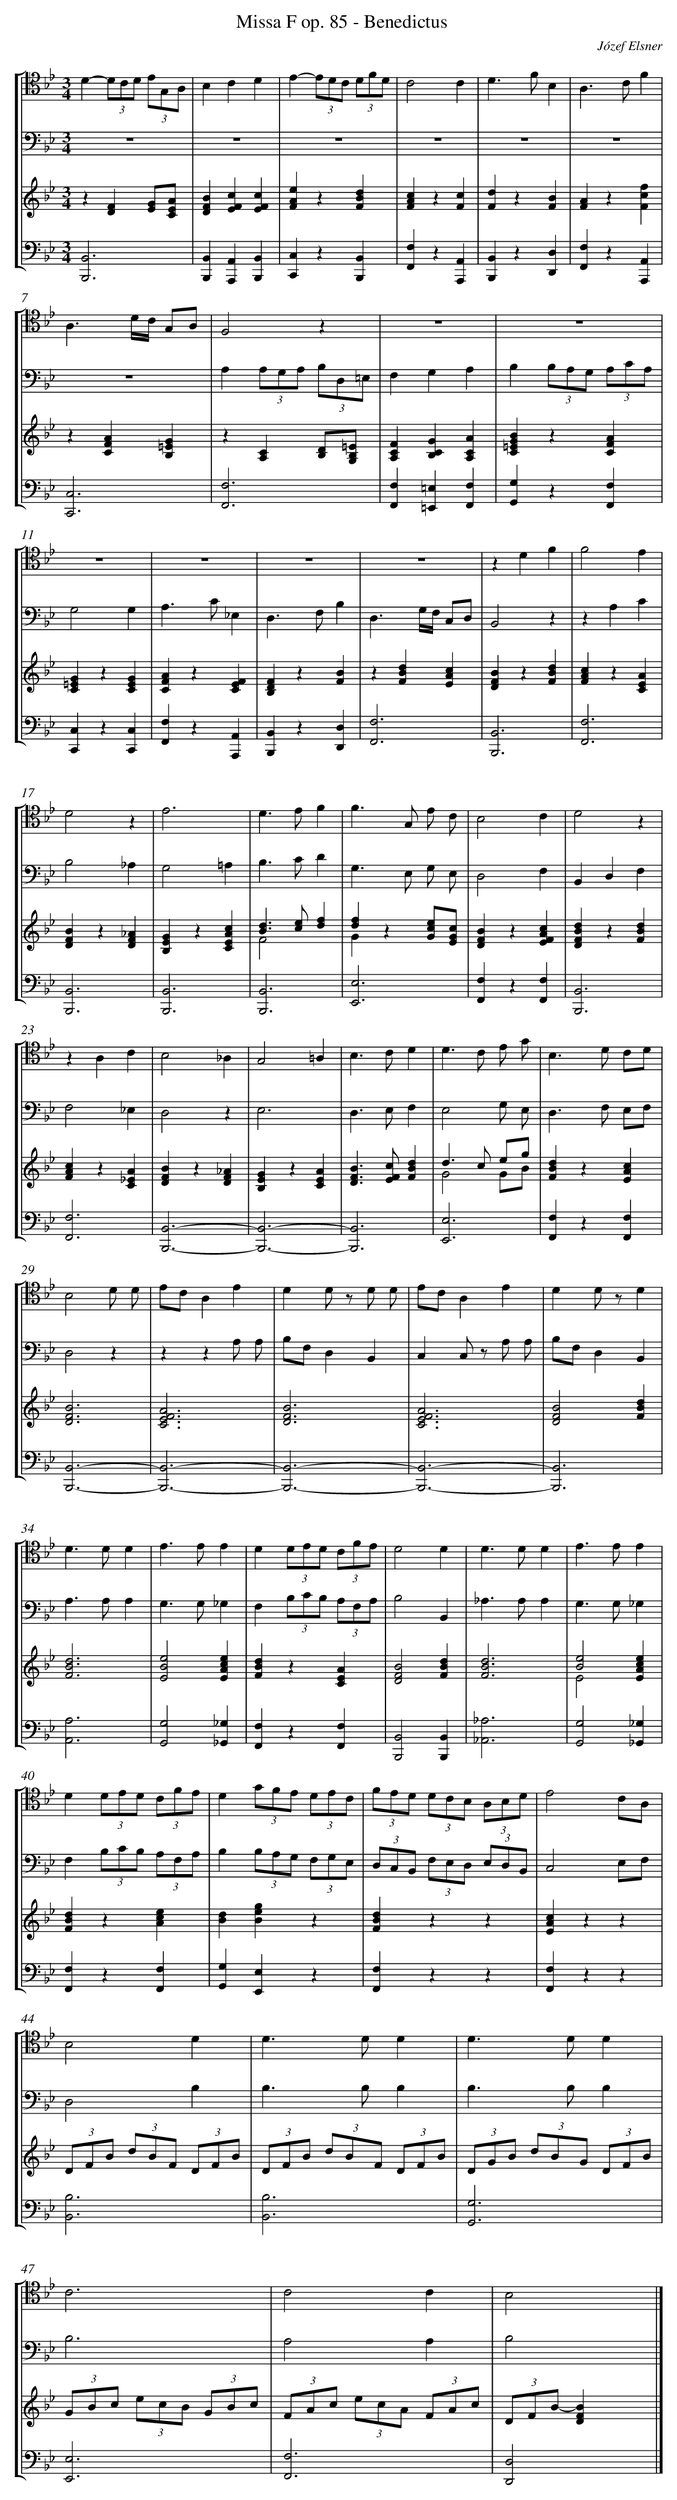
X:1
T: Missa F op. 85 - Benedictus
C: Józef Elsner
L: 1/4
M: 3/4
%%staves [1 2 3 4]
V: 1 clef=tenor
V: 2 clef=bass
V: 3 clef=treble
V: 4 clef=bass
K: Bb
[V:1] D-(3D/C/D/ (3E/G,/A,/ |
[V:2] z3 |
[V:3] z[DF][E/G/][C/E/A/] |
[V:4] [B,,,3B,,3] |
[V:1] B,CD |
[V:2] z3 |
[V:3] [DFB][EFc][EFc] |
[V:4] [B,,,B,,][A,,,A,,][B,,,B,,] |
[V:1] E-(3E/D/C/ (3D/F/D/ |
[V:2] z3 |
[V:3] [FAe]z[FBd] |
[V:4] [C,,C,]z[B,,,B,,] |
[V:1] C2C |
[V:2] z3 |
[V:3] [FAc]z[Fc] |
[V:4] [F,,F,]z[A,,,A,,] |
[V:1] D>FB, |
[V:2] z3 |
[V:3] [Fd]z[FB] |
[V:4] [B,,,B,,]z[D,,D,] |
[V:1] A,>CF |
[V:2] z3 |
[V:3] [FA]z[Fcf] |
[V:4] [F,,F,]z[A,,,A,,] |
[V:1] A,3/D//C// G,/A,/ |
[V:2] z3 |
[V:3] z[CFA][B,=EG] |
[V:4] [C,,3C,3] |
[V:1] F,2z |
[V:2] A,(3A,/G,/A,/ (3B,/D,/=E,/ |
[V:3] z[A,C][B,/D/][G,/B,/=E/] |
[V:4] [F,,3F,3] |
[V:1] z3 |
[V:2] F,G,A, |
[V:3] [A,CF][B,CG][A,CA] |
[V:4] [F,,F,][=E,,=E,][F,,F,] |
[V:1] z3 |
[V:2] B,(3B,/A,/G,/ (3A,/C/A,/ |
[V:3] [C=EGB]z[CFA] |
[V:4] [G,,G,]z[F,,F,] |
[V:1] z3 |
[V:2] G,2G, |
[V:3] [C=EG]z[CEG] |
[V:4] [C,,C,]z[C,,C,] |
[V:1] z3 |
[V:2] A,>C_E, |
[V:3] [CFA]z[CEF] |
[V:4] [F,,F,]z[A,,,A,,] |
[V:1] z3 |
[V:2] D,>F,B, |
[V:3] [B,DF]z[FB] |
[V:4] [B,,,B,,]z[D,,D,] |
[V:1] z3 |
[V:2] D,3/G,//F,// C,/D,/ |
[V:3] z[FBd][EAc] |
[V:4] [F,,3F,3] |
[V:1] zDF |
[V:2] B,,2z |
[V:3] [DFB]z[FBd] |
[V:4] [B,,,3B,,3] |
[V:1] F2E |
[V:2] zA,C |
[V:3] [FAc]z[CEA] |
[V:4] [F,,3F,3] |
[V:1] D2z |
[V:2] B,2_A, |
[V:3] [DFB]z[DF_A] |
[V:4] [B,,,3B,,3] |
[V:1] E3 |
[V:2] G,2=A, |
[V:3] [B,EG]z[CEAc] |
[V:4] [B,,,3B,,3] |
[V:1] D>EF |
[V:2] B,>CD |
[V:3] [Bd]>[ce][df] & F2x |
[V:4] [B,,,3B,,3] |
[V:1] F>G, E/ C/ |
[V:2] G,>E, G,/ E,/ |
[V:3] [df]z[G/c/e/][E/G/c/] & Gx2 |
[V:4] [E,,3E,3] |
[V:1] B,2C |
[V:2] D,2F, |
[V:3] [DFB]z[EFAc] |
[V:4] [F,,F,]z[F,,F,] |
[V:1] D2z |
[V:2] B,,D,F, |
[V:3] [DFBd]z[FBd] |
[V:4] [B,,,3B,,3] |
[V:1] zA,C |
[V:2] F,2_E, |
[V:3] [FAc]z[C_EA] |
[V:4] [F,,3F,3] |
[V:1] B,2_A, |
[V:2] D,2z |
[V:3] [DFB]z[DF_A] |
[V:4] [B,,,3B,,3]- |
[V:1] G,2=A, |
[V:2] E,3 |
[V:3] [B,EG]z[CEA] |
[V:4] [B,,,3B,,3]- |
[V:1] B,>CD |
[V:2] D,>E,F, |
[V:3] [DFB]>[EFc][FBd] |
[V:4] [B,,,3B,,3] |
[V:1] D>C E/ G/ |
[V:2] E,2G,/ E,/ |
[V:3] d>c e/g/ & G2G/B/ |
[V:4] [E,,3E,3] |
[V:1] B,>D C/D/ |
[V:2] D,>F, E,/F,/ |
[V:3] [FBd]z[EAc] |
[V:4] [F,,F,]z[F,,F,] |
[V:1] B,2D/ D/ |
[V:2] D,2z |
[V:3] [D3F3B3] |
[V:4] [B,,,3B,,3]- |
[V:1] E/C/A,E |
[V:2] zzA,/ A,/ |
[V:3] [C3E3F3A3] |
[V:4] [B,,,3B,,3]- |
[V:1] DD/ z/ D/ D/ |
[V:2] B,/F,/D,B,, |
[V:3] [D3F3B3] |
[V:4] [B,,,3B,,3]- |
[V:1] E/C/A,E |
[V:2] C,C,/ z/ A,/ A,/ |
[V:3] [C3E3F3A3] |
[V:4] [B,,,3B,,3]- |
[V:1] DD/ z/D |
[V:2] B,/F,/D,B,, |
[V:3] [D2F2B2][FBd] |
[V:4] [B,,,3B,,3] |
[V:1] D>DD |
[V:2] A,>A,A, |
[V:3] [F3B3d3] |
[V:4] [A,,3A,3] |
[V:1] E>EE |
[V:2] G,>G,_G, |
[V:3] [E2B2e2][EAce] |
[V:4] [G,,2G,2][_G,,_G,] |
[V:1] D(3D/E/D/ (3C/F/E/ |
[V:2] F,(3B,/C/B,/ (3A,/F,/A,/ |
[V:3] [FBd]z[CEA] |
[V:4] [F,,F,]z[F,,F,] |
[V:1] D2D |
[V:2] B,2B,, |
[V:3] [D2F2B2][FBd] |
[V:4] [B,,,2B,,2][B,,,B,,] |
[V:1] D>DD |
[V:2] _A,>A,A, |
[V:3] [F3B3d3] |
[V:4] [_A,,3_A,3] |
[V:1] E>EE |
[V:2] G,>G,_G, |
[V:3] [B2e2][EAce] & E2-x |
[V:4] [G,,2G,2][_G,,_G,] |
[V:1] D(3D/E/D/ (3C/F/E/ |
[V:2] F,(3B,/C/B,/ (3A,/F,/A,/ |
[V:3] [FBd]z[Ace] |
[V:4] [F,,F,]z[F,,F,] |
[V:1] D(3G/F/E/ (3D/E/C/ |
[V:2] B,(3B,/A,/G,/ (3F,/G,/E,/ |
[V:3] [Bd][Beg]z |
[V:4] [G,,G,][E,,E,]z |
[V:1] (3F/E/D/ (3D/C/B,/ (3A,/B,/D/ |
[V:2] (3D,/C,/B,,/ (3F,/E,/D,/ (3E,/D,/B,,/ |
[V:3] [FBd]zz |
[V:4] [F,,F,]zz |
[V:1] E2C/A,/ |
[V:2] C,2E,/F,/ |
[V:3] [EAc]zz |
[V:4] [F,,F,]zz |
[V:1] B,2D |
[V:2] D,2B, |
[V:3] (3D/F/B/ (3d/B/F/ (3D/F/B/ |
[V:4] [B,,3B,3] |
[V:1] D>DD |
[V:2] B,>B,B, |
[V:3] (3D/F/B/ (3d/B/F/ (3D/F/B/ |
[V:4] [B,,3B,3] |
[V:1] D>DD |
[V:2] B,>B,B, |
[V:3] (3D/G/B/ (3d/B/G/ (3D/F/B/ |
[V:4] [G,,3G,3] |
[V:1] C3 |
[V:2] B,3 |
[V:3] (3G/B/c/ (3e/c/B/ (3G/B/c/ |
[V:4] [E,,3E,3] |
[V:1] C2C |
[V:2] A,2A, |
[V:3] (3F/A/c/ (3e/c/A/ (3F/A/c/ |
[V:4] [F,,3F,3] |
[V:1] B,2x |]
[V:2] B,2x |]
[V:3] (3D/F/-B/-[DFB]x |]
[V:4] [D,,2D,2]x |]
